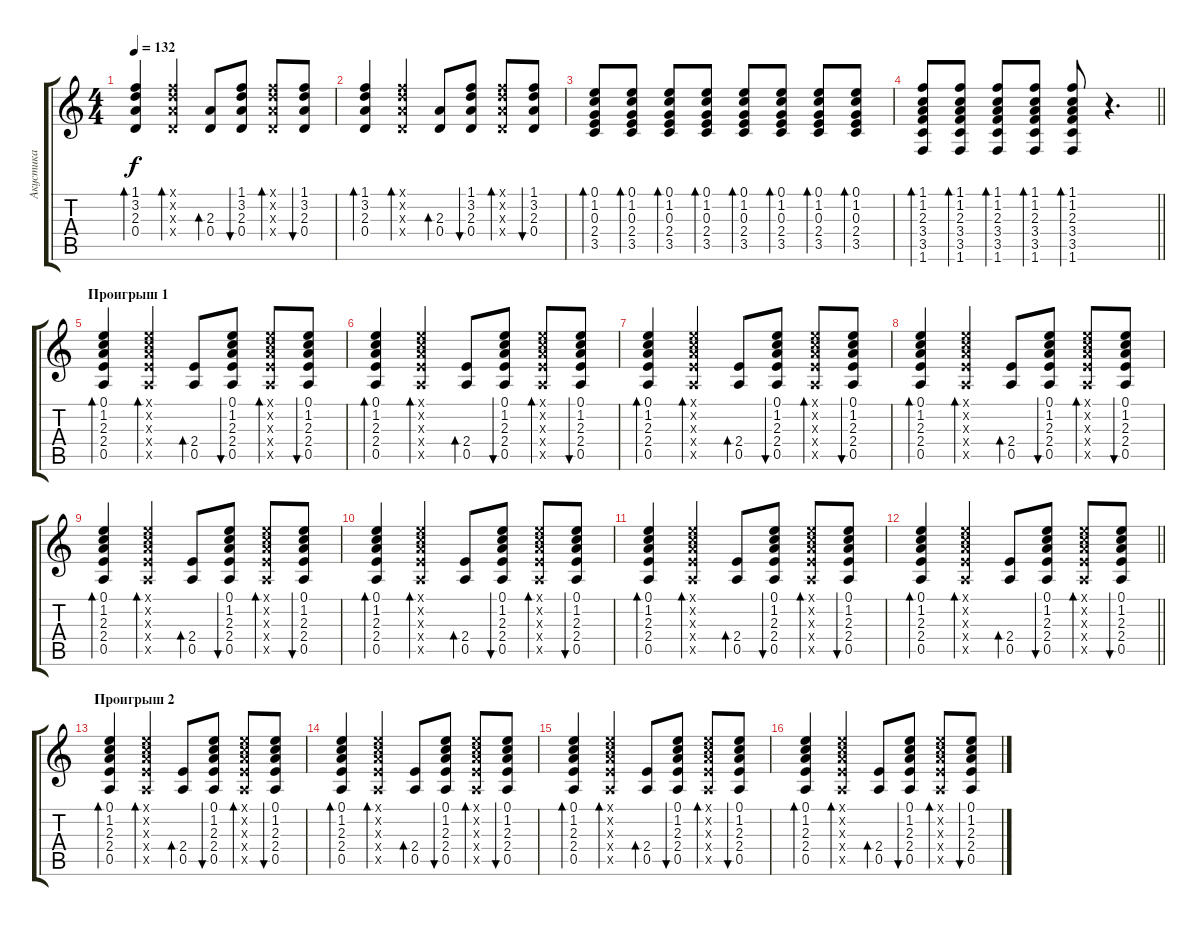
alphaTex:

\track ("Акустика" "Акустика") {instrument acousticguitarsteel}
\staff {score tabs}
\tuning (E4 B3 G3 D3 A2 E2) {hide}
\ts (4 4)
\tempo 132
\clef g2
\ks c
(1.1 3.2 2.3 0.4).4{bd 30 dy f} (1.1{x} 3.2{x} 2.3{x} 0.4{x}).4{bd 30} (2.3 0.4).8{bd 30} (1.1 3.2 2.3 0.4).8{bu 30} (1.1{x} 3.2{x} 2.3{x} 0.4{x}).8{bd 30} (1.1 3.2 2.3 0.4).8{bu 30} |
(1.1 3.2 2.3 0.4).4{bd 30} (1.1{x} 3.2{x} 2.3{x} 0.4{x}).4{bd 30} (2.3 0.4).8{bd 30} (1.1 3.2 2.3 0.4).8{bu 30} (1.1{x} 3.2{x} 2.3{x} 0.4{x}).8{bd 30} (1.1 3.2 2.3 0.4).8{bu 30} |
(0.1 1.2 0.3 2.4 3.5).8{bd 30} (0.1 1.2 0.3 2.4 3.5).8{bd 30} (0.1 1.2 0.3 2.4 3.5).8{bd 30} (0.1 1.2 0.3 2.4 3.5).8{bd 30} (0.1 1.2 0.3 2.4 3.5).8{bd 30} (0.1 1.2 0.3 2.4 3.5).8{bd 30} (0.1 1.2 0.3 2.4 3.5).8{bd 30} (0.1 1.2 0.3 2.4 3.5).8{bd 30} |
\barLineRight lightlight
(1.1 1.2 2.3 3.4 3.5 1.6).8{bd 30} (1.1 1.2 2.3 3.4 3.5 1.6).8{bd 30} (1.1 1.2 2.3 3.4 3.5 1.6).8{bd 30} (1.1 1.2 2.3 3.4 3.5 1.6).8{bd 30} (1.1 1.2 2.3 3.4 3.5 1.6).8{bd 30} r.4{d} |
\section ("" "Проигрыш 1")
(0.1 1.2 2.3 2.4 0.5).4{bd 30} (0.1{x} 1.2{x} 2.3{x} 2.4{x} 0.5{x}).4{bd 30} (2.4 0.5).8{bd 30} (0.1 1.2 2.3 2.4 0.5).8{bu 30} (0.1{x} 1.2{x} 2.3{x} 2.4{x} 0.5{x}).8{bd 30} (0.1 1.2 2.3 2.4 0.5).8{bu 30} |
(0.1 1.2 2.3 2.4 0.5).4{bd 30} (0.1{x} 1.2{x} 2.3{x} 2.4{x} 0.5{x}).4{bd 30} (2.4 0.5).8{bd 30} (0.1 1.2 2.3 2.4 0.5).8{bu 30} (0.1{x} 1.2{x} 2.3{x} 2.4{x} 0.5{x}).8{bd 30} (0.1 1.2 2.3 2.4 0.5).8{bu 30} |
(0.1 1.2 2.3 2.4 0.5).4{bd 30} (0.1{x} 1.2{x} 2.3{x} 2.4{x} 0.5{x}).4{bd 30} (2.4 0.5).8{bd 30} (0.1 1.2 2.3 2.4 0.5).8{bu 30} (0.1{x} 1.2{x} 2.3{x} 2.4{x} 0.5{x}).8{bd 30} (0.1 1.2 2.3 2.4 0.5).8{bu 30} |
(0.1 1.2 2.3 2.4 0.5).4{bd 30} (0.1{x} 1.2{x} 2.3{x} 2.4{x} 0.5{x}).4{bd 30} (2.4 0.5).8{bd 30} (0.1 1.2 2.3 2.4 0.5).8{bu 30} (0.1{x} 1.2{x} 2.3{x} 2.4{x} 0.5{x}).8{bd 30} (0.1 1.2 2.3 2.4 0.5).8{bu 30} |
(0.1 1.2 2.3 2.4 0.5).4{bd 30} (0.1{x} 1.2{x} 2.3{x} 2.4{x} 0.5{x}).4{bd 30} (2.4 0.5).8{bd 30} (0.1 1.2 2.3 2.4 0.5).8{bu 30} (0.1{x} 1.2{x} 2.3{x} 2.4{x} 0.5{x}).8{bd 30} (0.1 1.2 2.3 2.4 0.5).8{bu 30} |
(0.1 1.2 2.3 2.4 0.5).4{bd 30} (0.1{x} 1.2{x} 2.3{x} 2.4{x} 0.5{x}).4{bd 30} (2.4 0.5).8{bd 30} (0.1 1.2 2.3 2.4 0.5).8{bu 30} (0.1{x} 1.2{x} 2.3{x} 2.4{x} 0.5{x}).8{bd 30} (0.1 1.2 2.3 2.4 0.5).8{bu 30} |
(0.1 1.2 2.3 2.4 0.5).4{bd 30} (0.1{x} 1.2{x} 2.3{x} 2.4{x} 0.5{x}).4{bd 30} (2.4 0.5).8{bd 30} (0.1 1.2 2.3 2.4 0.5).8{bu 30} (0.1{x} 1.2{x} 2.3{x} 2.4{x} 0.5{x}).8{bd 30} (0.1 1.2 2.3 2.4 0.5).8{bu 30} |
\barLineRight lightlight
(0.1 1.2 2.3 2.4 0.5).4{bd 30} (0.1{x} 1.2{x} 2.3{x} 2.4{x} 0.5{x}).4{bd 30} (2.4 0.5).8{bd 30} (0.1 1.2 2.3 2.4 0.5).8{bu 30} (0.1{x} 1.2{x} 2.3{x} 2.4{x} 0.5{x}).8{bd 30} (0.1 1.2 2.3 2.4 0.5).8{bu 30} |
\section ("" "Проигрыш 2")
(0.1 1.2 2.3 2.4 0.5).4{bd 30} (0.1{x} 1.2{x} 2.3{x} 2.4{x} 0.5{x}).4{bd 30} (2.4 0.5).8{bd 30} (0.1 1.2 2.3 2.4 0.5).8{bu 30} (0.1{x} 1.2{x} 2.3{x} 2.4{x} 0.5{x}).8{bd 30} (0.1 1.2 2.3 2.4 0.5).8{bu 30} |
(0.1 1.2 2.3 2.4 0.5).4{bd 30} (0.1{x} 1.2{x} 2.3{x} 2.4{x} 0.5{x}).4{bd 30} (2.4 0.5).8{bd 30} (0.1 1.2 2.3 2.4 0.5).8{bu 30} (0.1{x} 1.2{x} 2.3{x} 2.4{x} 0.5{x}).8{bd 30} (0.1 1.2 2.3 2.4 0.5).8{bu 30} |
(0.1 1.2 2.3 2.4 0.5).4{bd 30} (0.1{x} 1.2{x} 2.3{x} 2.4{x} 0.5{x}).4{bd 30} (2.4 0.5).8{bd 30} (0.1 1.2 2.3 2.4 0.5).8{bu 30} (0.1{x} 1.2{x} 2.3{x} 2.4{x} 0.5{x}).8{bd 30} (0.1 1.2 2.3 2.4 0.5).8{bu 30} |
(0.1 1.2 2.3 2.4 0.5).4{bd 30} (0.1{x} 1.2{x} 2.3{x} 2.4{x} 0.5{x}).4{bd 30} (2.4 0.5).8{bd 30} (0.1 1.2 2.3 2.4 0.5).8{bu 30} (0.1{x} 1.2{x} 2.3{x} 2.4{x} 0.5{x}).8{bd 30} (0.1 1.2 2.3 2.4 0.5).8{bu 30}
